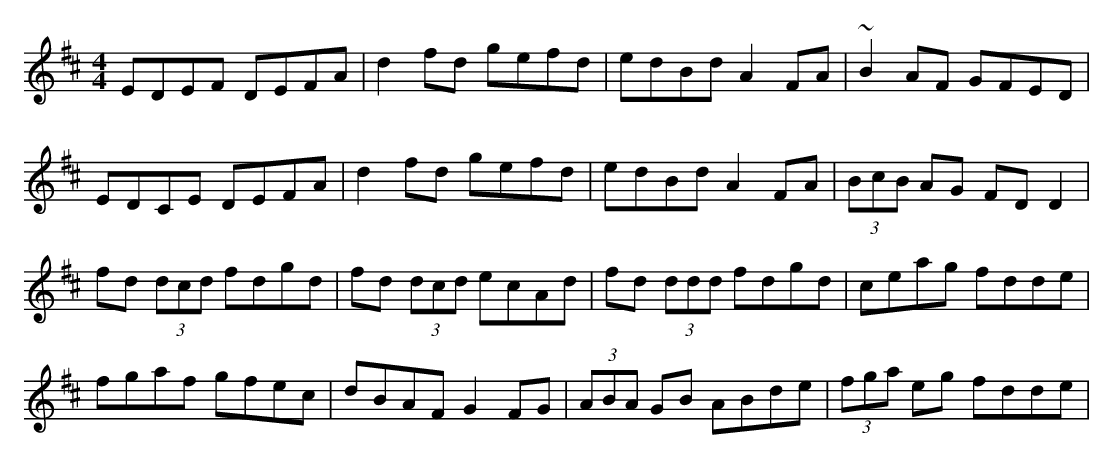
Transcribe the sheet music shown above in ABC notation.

X:1
M:4/4
K:D
EDEF DEFA|d2fd gefd|edBd A2FA|~B2AF GFED|
EDCE DEFA|d2fd gefd|edBd A2FA|(3BcB AG FDD2|
fd (3dcd fdgd|fd (3dcd ecAd|fd (3ddd fdgd|ceag fdde|
fgaf gfec|dBAF G2FG|(3ABA GB ABde|(3fga eg fdde|
